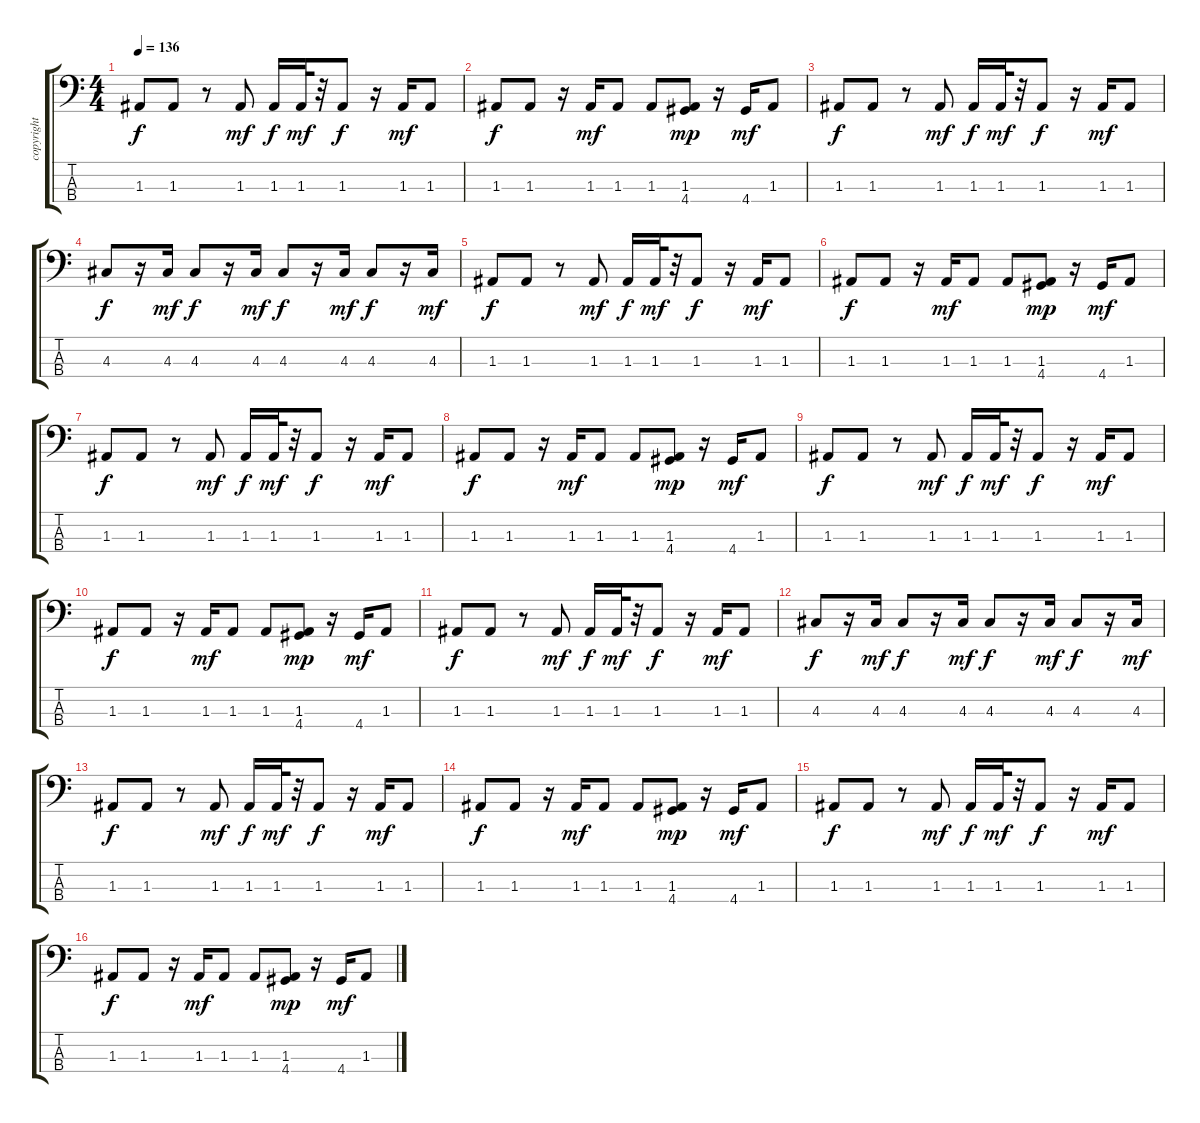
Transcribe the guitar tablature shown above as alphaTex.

\track ("copyright 1997" "copyright ") {instrument electricbasspick}
\staff {score tabs}
\tuning (G2 D2 A1 E1) {hide}
\ts (4 4)
\tempo 136
\clef f4
\ks c
1.3.8{dy f} 1.3.8 r.8 1.3.8{dy mf} 1.3.16{dy f} 1.3.32{dy mf} r.32 1.3.8{dy f} r.16 1.3.16{dy mf} 1.3.8 |
1.3.8{dy f} 1.3.8 r.16 1.3.16{dy mf} 1.3.8 1.3.8 (1.3 4.4).8{dy mp} r.16 4.4.16{dy mf} 1.3.8 |
1.3.8{dy f} 1.3.8 r.8 1.3.8{dy mf} 1.3.16{dy f} 1.3.32{dy mf} r.32 1.3.8{dy f} r.16 1.3.16{dy mf} 1.3.8 |
4.3.8{dy f} r.16 4.3.16{dy mf} 4.3.8{dy f} r.16 4.3.16{dy mf} 4.3.8{dy f} r.16 4.3.16{dy mf} 4.3.8{dy f} r.16 4.3.16{dy mf} |
1.3.8{dy f} 1.3.8 r.8 1.3.8{dy mf} 1.3.16{dy f} 1.3.32{dy mf} r.32 1.3.8{dy f} r.16 1.3.16{dy mf} 1.3.8 |
1.3.8{dy f} 1.3.8 r.16 1.3.16{dy mf} 1.3.8 1.3.8 (1.3 4.4).8{dy mp} r.16 4.4.16{dy mf} 1.3.8 |
1.3.8{dy f} 1.3.8 r.8 1.3.8{dy mf} 1.3.16{dy f} 1.3.32{dy mf} r.32 1.3.8{dy f} r.16 1.3.16{dy mf} 1.3.8 |
1.3.8{dy f} 1.3.8 r.16 1.3.16{dy mf} 1.3.8 1.3.8 (1.3 4.4).8{dy mp} r.16 4.4.16{dy mf} 1.3.8 |
1.3.8{dy f} 1.3.8 r.8 1.3.8{dy mf} 1.3.16{dy f} 1.3.32{dy mf} r.32 1.3.8{dy f} r.16 1.3.16{dy mf} 1.3.8 |
1.3.8{dy f} 1.3.8 r.16 1.3.16{dy mf} 1.3.8 1.3.8 (1.3 4.4).8{dy mp} r.16 4.4.16{dy mf} 1.3.8 |
1.3.8{dy f} 1.3.8 r.8 1.3.8{dy mf} 1.3.16{dy f} 1.3.32{dy mf} r.32 1.3.8{dy f} r.16 1.3.16{dy mf} 1.3.8 |
4.3.8{dy f} r.16 4.3.16{dy mf} 4.3.8{dy f} r.16 4.3.16{dy mf} 4.3.8{dy f} r.16 4.3.16{dy mf} 4.3.8{dy f} r.16 4.3.16{dy mf} |
1.3.8{dy f} 1.3.8 r.8 1.3.8{dy mf} 1.3.16{dy f} 1.3.32{dy mf} r.32 1.3.8{dy f} r.16 1.3.16{dy mf} 1.3.8 |
1.3.8{dy f} 1.3.8 r.16 1.3.16{dy mf} 1.3.8 1.3.8 (1.3 4.4).8{dy mp} r.16 4.4.16{dy mf} 1.3.8 |
1.3.8{dy f} 1.3.8 r.8 1.3.8{dy mf} 1.3.16{dy f} 1.3.32{dy mf} r.32 1.3.8{dy f} r.16 1.3.16{dy mf} 1.3.8 |
1.3.8{dy f} 1.3.8 r.16 1.3.16{dy mf} 1.3.8 1.3.8 (1.3 4.4).8{dy mp} r.16 4.4.16{dy mf} 1.3.8
